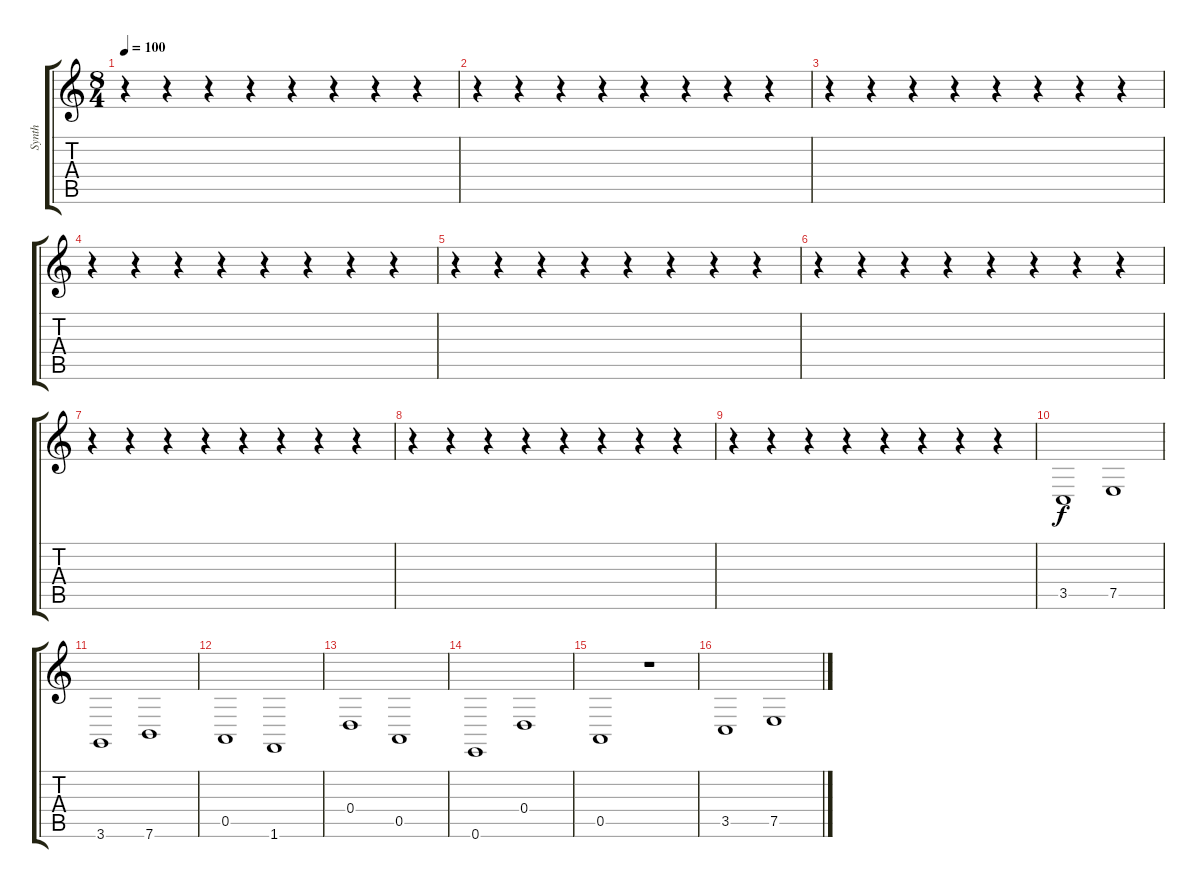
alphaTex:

\track ("Synth" "Synth") {instrument stringensemble1}
\staff {score tabs}
\tuning (E4 B3 G3 D3 A2 E2) {hide}
\ts (8 4)
\tempo 100
\clef g2
\ks c
r.4{dy f} r.4 r.4 r.4 r.4 r.4 r.4 r.4 |
r.4 r.4 r.4 r.4 r.4 r.4 r.4 r.4 |
r.4 r.4 r.4 r.4 r.4 r.4 r.4 r.4 |
r.4 r.4 r.4 r.4 r.4 r.4 r.4 r.4 |
r.4 r.4 r.4 r.4 r.4 r.4 r.4 r.4 |
r.4 r.4 r.4 r.4 r.4 r.4 r.4 r.4 |
r.4 r.4 r.4 r.4 r.4 r.4 r.4 r.4 |
r.4 r.4 r.4 r.4 r.4 r.4 r.4 r.4 |
r.4 r.4 r.4 r.4 r.4 r.4 r.4 r.4 |
3.5.1 7.5.1 |
3.6.1 7.6.1 |
0.5.1 1.6.1 |
0.4.1 0.5.1 |
0.6.1 0.4.1 |
0.5.1 r.1 |
3.5.1 7.5.1
